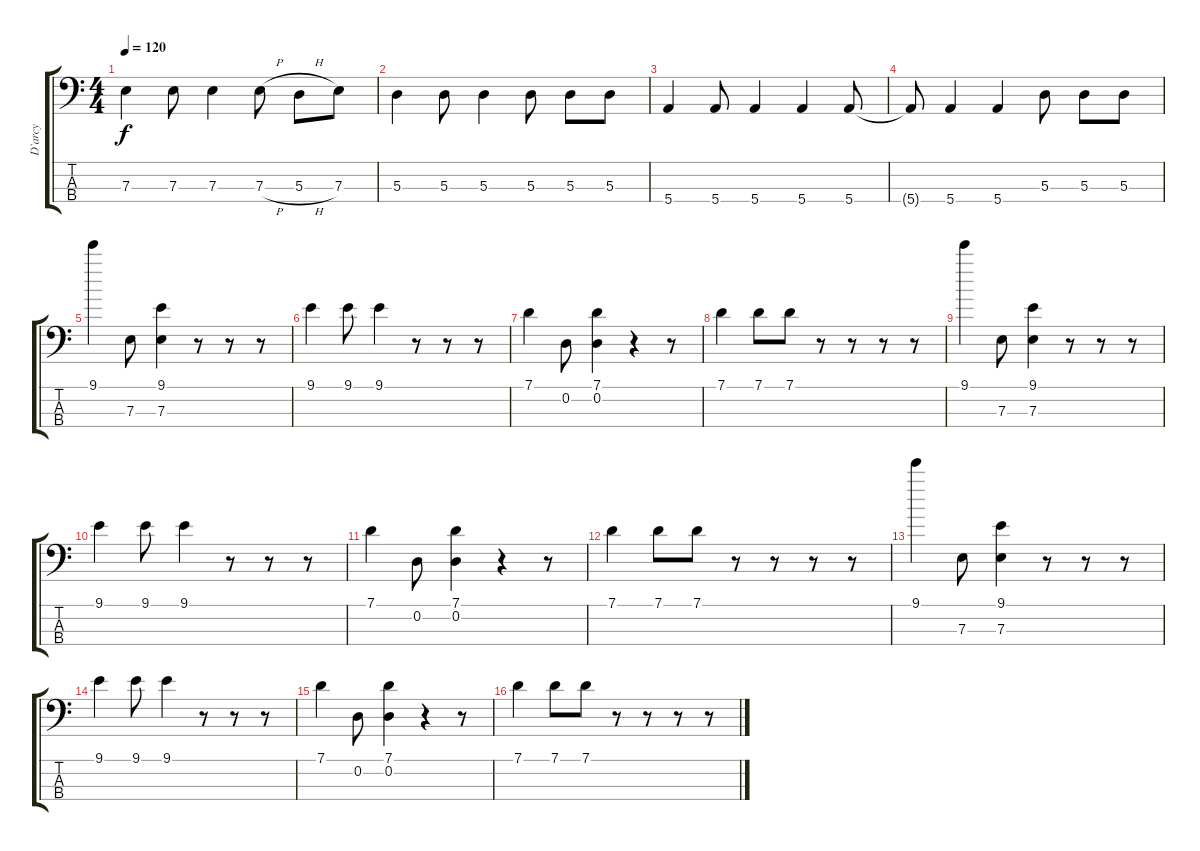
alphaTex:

\track ("D`arcy" "D`arcy") {instrument electricbassfinger}
\staff {score tabs}
\tuning (G2 D2 A1 E1) {hide}
\ts (4 4)
\tempo 120
\clef f4
\ks c
7.3.4{dy f} 7.3.8 7.3.4 7.3{h}.8 5.3{h}.8 7.3.8 |
5.3.4 5.3.8 5.3.4 5.3.8 5.3.8 5.3.8 |
5.4.4 5.4.8 5.4.4 5.4.4 5.4.8 |
5.4{t}.8 5.4.4 5.4.4 5.3.8 5.3.8 5.3.8 |
9.1.4{ot 15mb} 7.3.8 (9.1 7.3).4 r.8 r.8 r.8 |
9.1.4 9.1.8 9.1.4 r.8 r.8 r.8 |
7.1.4 0.2.8 (7.1 0.2).4 r.4 r.8 |
7.1.4 7.1.8 7.1.8 r.8 r.8 r.8 r.8 |
9.1.4{ot 15mb} 7.3.8 (9.1 7.3).4 r.8 r.8 r.8 |
9.1.4 9.1.8 9.1.4 r.8 r.8 r.8 |
7.1.4 0.2.8 (7.1 0.2).4 r.4 r.8 |
7.1.4 7.1.8 7.1.8 r.8 r.8 r.8 r.8 |
9.1.4{ot 15mb} 7.3.8 (9.1 7.3).4 r.8 r.8 r.8 |
9.1.4 9.1.8 9.1.4 r.8 r.8 r.8 |
7.1.4 0.2.8 (7.1 0.2).4 r.4 r.8 |
7.1.4 7.1.8 7.1.8 r.8 r.8 r.8 r.8
